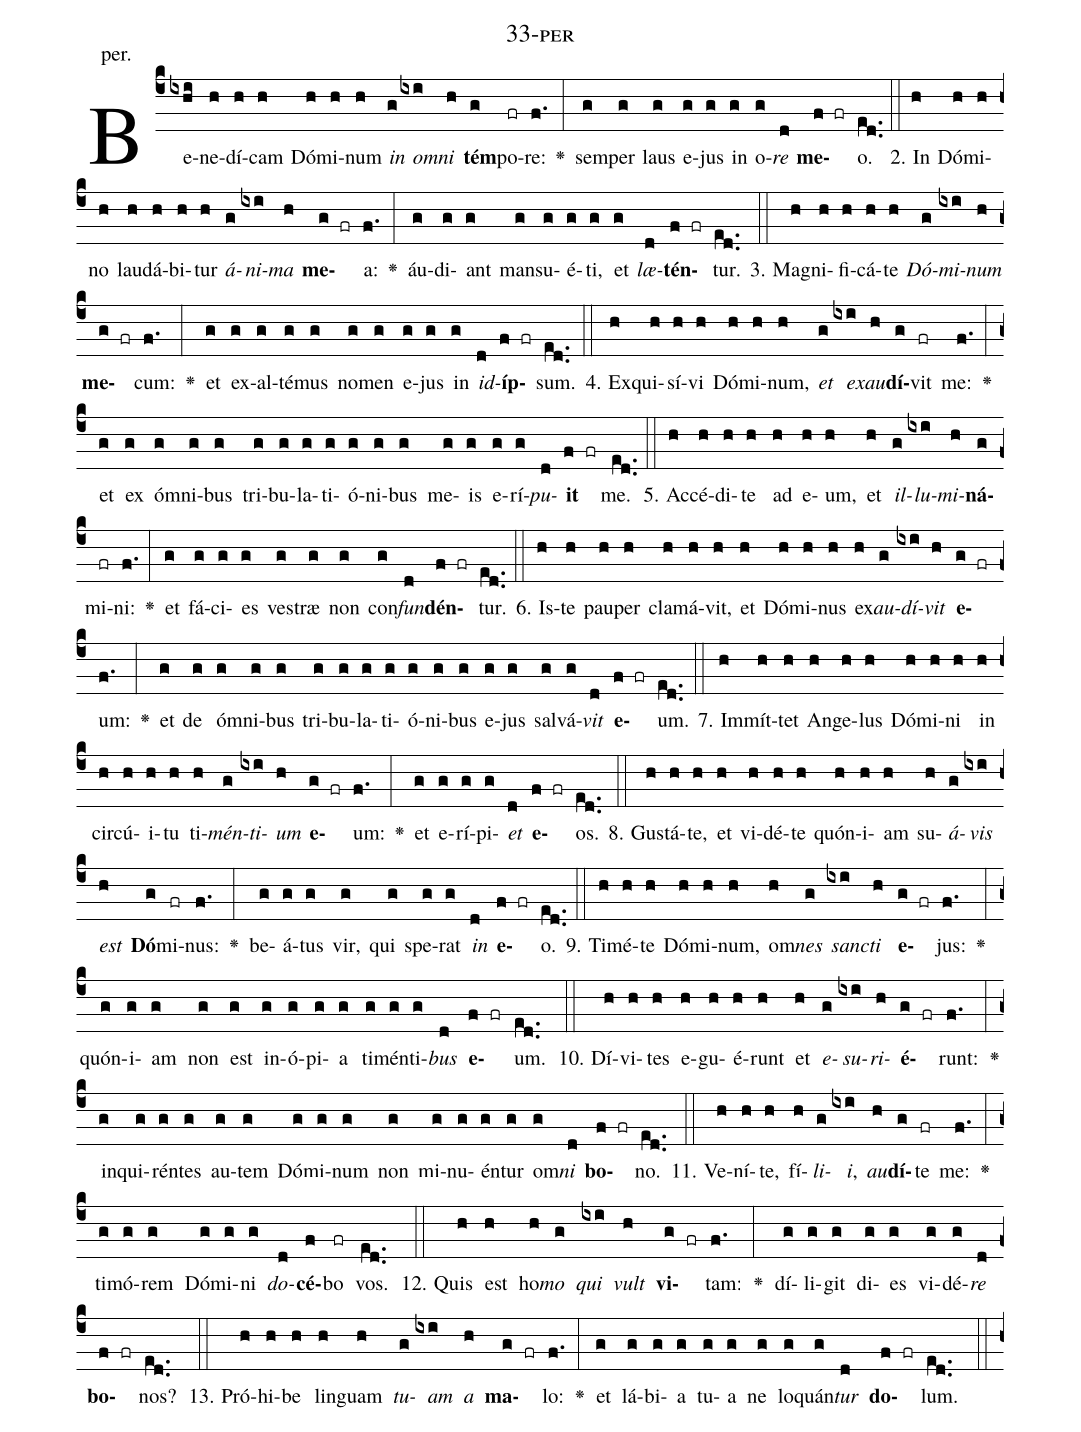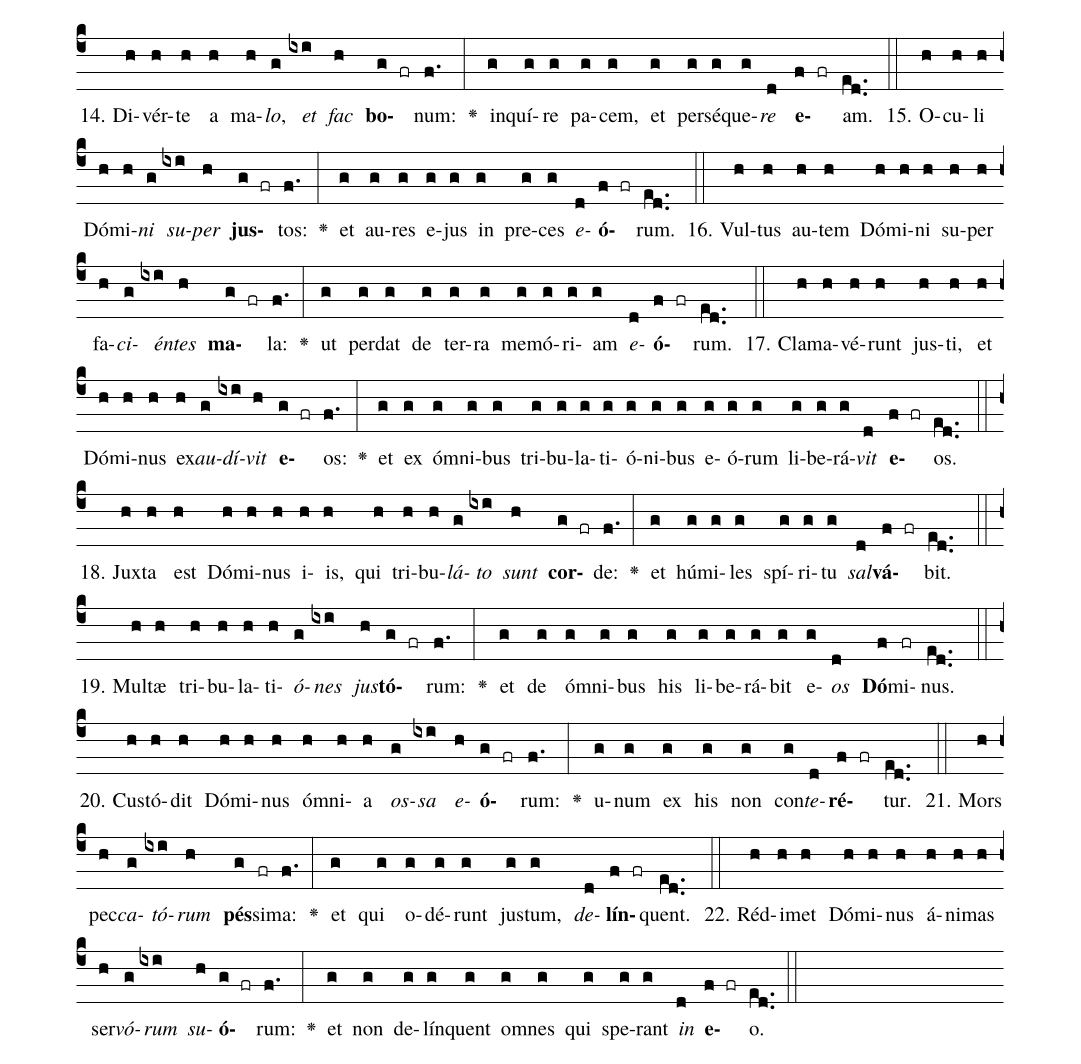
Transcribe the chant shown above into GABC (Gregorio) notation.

name: 33-per;
annotation: per.;
%%
(c4)Be(ixhi)ne(h)dí(h)cam(h) Dó(h)mi(h)num(h) <i>in</i>(g) <i>om</i>(ixi)<i>ni</i>(h) <b>tém</b>(g)po(fr)re:(f.) <v>\greheightstar</v>(:) sem(g)per(g) laus(g) e(g)jus(g) in(g) o(g)<i>re</i>(d) <b>me</b>(f fr)o.(ed..) (::)
2. In(h) Dó(h)mi(h)no(h) lau(h)dá(h)bi(h)tur(h) <i>á</i>(g)<i>ni</i>(ixi)<i>ma</i>(h) <b>me</b>(g fr)a:(f.) <v>\greheightstar</v>(:) áu(g)di(g)ant(g) man(g)su(g)é(g)ti,(g) et(g) <i>læ</i>(d)<b>tén</b>(f fr)tur.(ed..) (::)
3. Ma(h)gni(h)fi(h)cá(h)te(h) <i>Dó</i>(g)<i>mi</i>(ixi)<i>num</i>(h) <b>me</b>(g fr)cum:(f.) <v>\greheightstar</v>(:) et(g) ex(g)al(g)té(g)mus(g) no(g)men(g) e(g)jus(g) in(g) <i>id</i>(d)<b>íp</b>(f fr)sum.(ed..) (::)
4. Ex(h)qui(h)sí(h)vi(h) Dó(h)mi(h)num,(h) <i>et</i>(g) <i>ex</i>(ixi)<i>au</i>(h)<b>dí</b>(g)vit(fr) me:(f.) <v>\greheightstar</v>(:) et(g) ex(g) óm(g)ni(g)bus(g) tri(g)bu(g)la(g)ti(g)ó(g)ni(g)bus(g) me(g)is(g) e(g)rí(g)<i>pu</i>(d)<b>it</b>(f fr) me.(ed..) (::)
5. Ac(h)cé(h)di(h)te(h) ad(h) e(h)um,(h) et(h) <i>il</i>(g)<i>lu</i>(ixi)<i>mi</i>(h)<b>ná</b>(g)mi(fr)ni:(f.) <v>\greheightstar</v>(:) et(g) fá(g)ci(g)es(g) ves(g)træ(g) non(g) con(g)<i>fun</i>(d)<b>dén</b>(f fr)tur.(ed..) (::)
6. Is(h)te(h) pau(h)per(h) cla(h)má(h)vit,(h) et(h) Dó(h)mi(h)nus(h) ex(h)<i>au</i>(g)<i>dí</i>(ixi)<i>vit</i>(h) <b>e</b>(g fr)um:(f.) <v>\greheightstar</v>(:) et(g) de(g) óm(g)ni(g)bus(g) tri(g)bu(g)la(g)ti(g)ó(g)ni(g)bus(g) e(g)jus(g) sal(g)vá(g)<i>vit</i>(d) <b>e</b>(f fr)um.(ed..) (::)
7. Im(h)mít(h)tet(h) An(h)ge(h)lus(h) Dó(h)mi(h)ni(h) in(h) cir(h)cú(h)i(h)tu(h) ti(h)<i>mén</i>(g)<i>ti</i>(ixi)<i>um</i>(h) <b>e</b>(g fr)um:(f.) <v>\greheightstar</v>(:) et(g) e(g)rí(g)pi(g)<i>et</i>(d) <b>e</b>(f fr)os.(ed..) (::)
8. Gus(h)tá(h)te,(h) et(h) vi(h)dé(h)te(h) quón(h)i(h)am(h) su(h)<i>á</i>(g)<i>vis</i>(ixi) <i>est</i>(h) <b>Dó</b>(g)mi(fr)nus:(f.) <v>\greheightstar</v>(:) be(g)á(g)tus(g) vir,(g) qui(g) spe(g)rat(g) <i>in</i>(d) <b>e</b>(f fr)o.(ed..) (::)
9. Ti(h)mé(h)te(h) Dó(h)mi(h)num,(h) om(h)<i>nes</i>(g) <i>sanc</i>(ixi)<i>ti</i>(h) <b>e</b>(g fr)jus:(f.) <v>\greheightstar</v>(:) quón(g)i(g)am(g) non(g) est(g) in(g)ó(g)pi(g)a(g) ti(g)mén(g)ti(g)<i>bus</i>(d) <b>e</b>(f fr)um.(ed..) (::)
10. Dí(h)vi(h)tes(h) e(h)gu(h)é(h)runt(h) et(h) <i>e</i>(g)<i>su</i>(ixi)<i>ri</i>(h)<b>é</b>(g fr)runt:(f.) <v>\greheightstar</v>(:) in(g)qui(g)rén(g)tes(g) au(g)tem(g) Dó(g)mi(g)num(g) non(g) mi(g)nu(g)én(g)tur(g) om(g)<i>ni</i>(d) <b>bo</b>(f fr)no.(ed..) (::)
11. Ve(h)ní(h)te,(h) fí(h)<i>li</i>(g)<i>i</i>,(ixi) <i>au</i>(h)<b>dí</b>(g)te(fr) me:(f.) <v>\greheightstar</v>(:) ti(g)mó(g)rem(g) Dó(g)mi(g)ni(g) <i>do</i>(d)<b>cé</b>(f)bo(fr) vos.(ed..) (::)
12. Quis(h) est(h) ho(h)<i>mo</i>(g) <i>qui</i>(ixi) <i>vult</i>(h) <b>vi</b>(g fr)tam:(f.) <v>\greheightstar</v>(:) dí(g)li(g)git(g) di(g)es(g) vi(g)dé(g)<i>re</i>(d) <b>bo</b>(f fr)nos?(ed..) (::)
13. Pró(h)hi(h)be(h) lin(h)guam(h) <i>tu</i>(g)<i>am</i>(ixi) <i>a</i>(h) <b>ma</b>(g fr)lo:(f.) <v>\greheightstar</v>(:) et(g) lá(g)bi(g)a(g) tu(g)a(g) ne(g) lo(g)quán(g)<i>tur</i>(d) <b>do</b>(f fr)lum.(ed..) (::)
14. Di(h)vér(h)te(h) a(h) ma(h)<i>lo</i>,(g) <i>et</i>(ixi) <i>fac</i>(h) <b>bo</b>(g fr)num:(f.) <v>\greheightstar</v>(:) in(g)quí(g)re(g) pa(g)cem,(g) et(g) per(g)sé(g)que(g)<i>re</i>(d) <b>e</b>(f fr)am.(ed..) (::)
15. O(h)cu(h)li(h) Dó(h)mi(h)<i>ni</i>(g) <i>su</i>(ixi)<i>per</i>(h) <b>jus</b>(g fr)tos:(f.) <v>\greheightstar</v>(:) et(g) au(g)res(g) e(g)jus(g) in(g) pre(g)ces(g) <i>e</i>(d)<b>ó</b>(f fr)rum.(ed..) (::)
16. Vul(h)tus(h) au(h)tem(h) Dó(h)mi(h)ni(h) su(h)per(h) fa(h)<i>ci</i>(g)<i>én</i>(ixi)<i>tes</i>(h) <b>ma</b>(g fr)la:(f.) <v>\greheightstar</v>(:) ut(g) per(g)dat(g) de(g) ter(g)ra(g) me(g)mó(g)ri(g)am(g) <i>e</i>(d)<b>ó</b>(f fr)rum.(ed..) (::)
17. Cla(h)ma(h)vé(h)runt(h) jus(h)ti,(h) et(h) Dó(h)mi(h)nus(h) ex(h)<i>au</i>(g)<i>dí</i>(ixi)<i>vit</i>(h) <b>e</b>(g fr)os:(f.) <v>\greheightstar</v>(:) et(g) ex(g) óm(g)ni(g)bus(g) tri(g)bu(g)la(g)ti(g)ó(g)ni(g)bus(g) e(g)ó(g)rum(g) li(g)be(g)rá(g)<i>vit</i>(d) <b>e</b>(f fr)os.(ed..) (::)
18. Jux(h)ta(h) est(h) Dó(h)mi(h)nus(h) i(h)is,(h) qui(h) tri(h)bu(h)<i>lá</i>(g)<i>to</i>(ixi) <i>sunt</i>(h) <b>cor</b>(g fr)de:(f.) <v>\greheightstar</v>(:) et(g) hú(g)mi(g)les(g) spí(g)ri(g)tu(g) <i>sal</i>(d)<b>vá</b>(f fr)bit.(ed..) (::)
19. Mul(h)tæ(h) tri(h)bu(h)la(h)ti(h)<i>ó</i>(g)<i>nes</i>(ixi) <i>jus</i>(h)<b>tó</b>(g fr)rum:(f.) <v>\greheightstar</v>(:) et(g) de(g) óm(g)ni(g)bus(g) his(g) li(g)be(g)rá(g)bit(g) e(g)<i>os</i>(d) <b>Dó</b>(f)mi(fr)nus.(ed..) (::)
20. Cus(h)tó(h)dit(h) Dó(h)mi(h)nus(h) óm(h)ni(h)a(h) <i>os</i>(g)<i>sa</i>(ixi) <i>e</i>(h)<b>ó</b>(g fr)rum:(f.) <v>\greheightstar</v>(:) u(g)num(g) ex(g) his(g) non(g) con(g)<i>te</i>(d)<b>ré</b>(f fr)tur.(ed..) (::)
21. Mors(h) pec(h)<i>ca</i>(g)<i>tó</i>(ixi)<i>rum</i>(h) <b>pés</b>(g)si(fr)ma:(f.) <v>\greheightstar</v>(:) et(g) qui(g) o(g)dé(g)runt(g) jus(g)tum,(g) <i>de</i>(d)<b>lín</b>(f fr)quent.(ed..) (::)
22. Réd(h)i(h)met(h) Dó(h)mi(h)nus(h) á(h)ni(h)mas(h) ser(h)<i>vó</i>(g)<i>rum</i>(ixi) <i>su</i>(h)<b>ó</b>(g fr)rum:(f.) <v>\greheightstar</v>(:) et(g) non(g) de(g)lín(g)quent(g) om(g)nes(g) qui(g) spe(g)rant(g) <i>in</i>(d) <b>e</b>(f fr)o.(ed..) (::)
